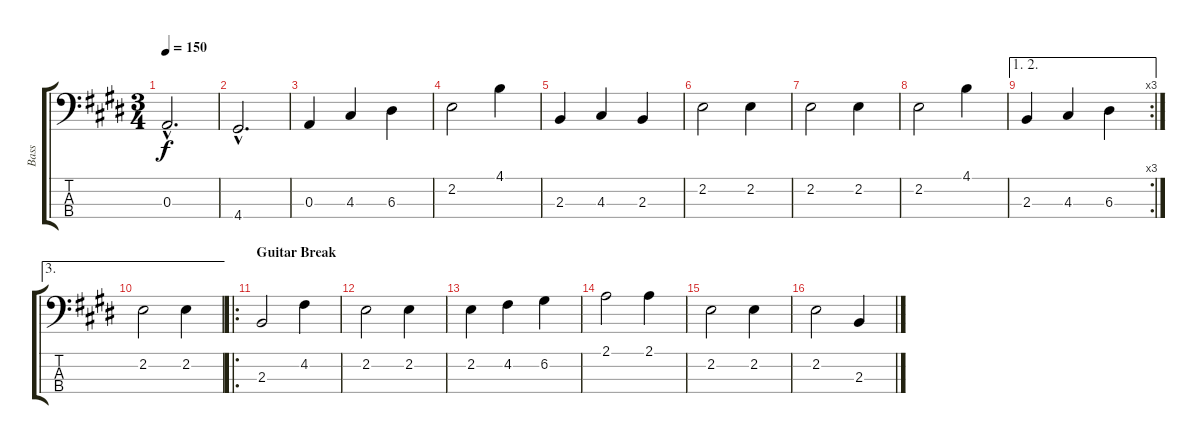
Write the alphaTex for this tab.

\track ("Bass" "Bass") {instrument acousticbass}
\staff {score tabs}
\tuning (G2 D2 A1 E1) {hide}
\ts (3 4)
\tempo 150
\clef f4
\ks e
0.3{hac}.2{d dy f} |
4.4{hac}.2{d} |
0.3.4 4.3.4 6.3.4 |
2.2.2 4.1.4 |
2.3.4 4.3.4 2.3.4 |
2.2.2 2.2.4 |
2.2.2 2.2.4 |
2.2.2 4.1.4 |
\ae (1 2)
\rc 3
2.3.4 4.3.4 6.3.4 |
\ae 3
2.2.2 2.2.4 |
\ro
\section ("" "Guitar Break")
2.3.2 4.2.4 |
2.2.2 2.2.4 |
2.2.4 4.2.4 6.2.4 |
2.1.2 2.1.4 |
2.2.2 2.2.4 |
2.2.2 2.3.4
